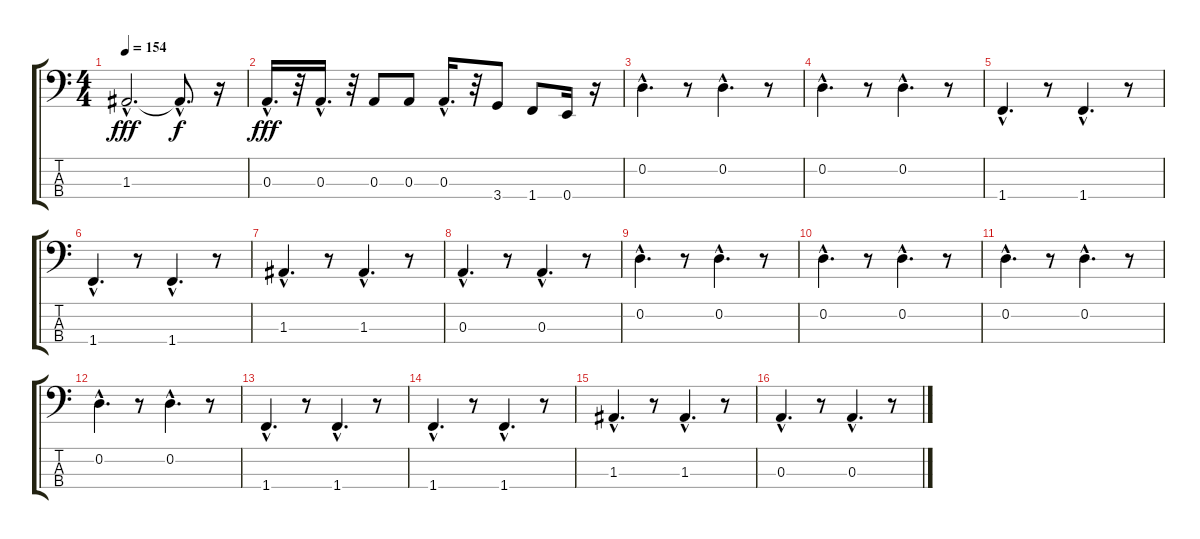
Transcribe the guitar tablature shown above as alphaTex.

\track "" {instrument electricbasspick}
\staff {score tabs}
\tuning (G2 D2 A1 E1) {hide}
\ts (4 4)
\tempo 154
\clef f4
\ks c
1.3{hac}.2{d dy fff} 1.3{hac t}.8{d dy f} r.16 |
0.3{hac}.16{d dy fff} r.32 0.3{hac}.16{d} r.32 0.3.8 0.3.8 0.3{hac}.16{d} r.32 3.4.8 1.4.8 0.4.16 r.16 |
0.2{hac}.4{d} r.8 0.2{hac}.4{d} r.8 |
0.2{hac}.4{d} r.8 0.2{hac}.4{d} r.8 |
1.4{hac}.4{d} r.8 1.4{hac}.4{d} r.8 |
1.4{hac}.4{d} r.8 1.4{hac}.4{d} r.8 |
1.3{hac}.4{d} r.8 1.3{hac}.4{d} r.8 |
0.3{hac}.4{d} r.8 0.3{hac}.4{d} r.8 |
0.2{hac}.4{d} r.8 0.2{hac}.4{d} r.8 |
0.2{hac}.4{d} r.8 0.2{hac}.4{d} r.8 |
0.2{hac}.4{d} r.8 0.2{hac}.4{d} r.8 |
0.2{hac}.4{d} r.8 0.2{hac}.4{d} r.8 |
1.4{hac}.4{d} r.8 1.4{hac}.4{d} r.8 |
1.4{hac}.4{d} r.8 1.4{hac}.4{d} r.8 |
1.3{hac}.4{d} r.8 1.3{hac}.4{d} r.8 |
0.3{hac}.4{d} r.8 0.3{hac}.4{d} r.8
